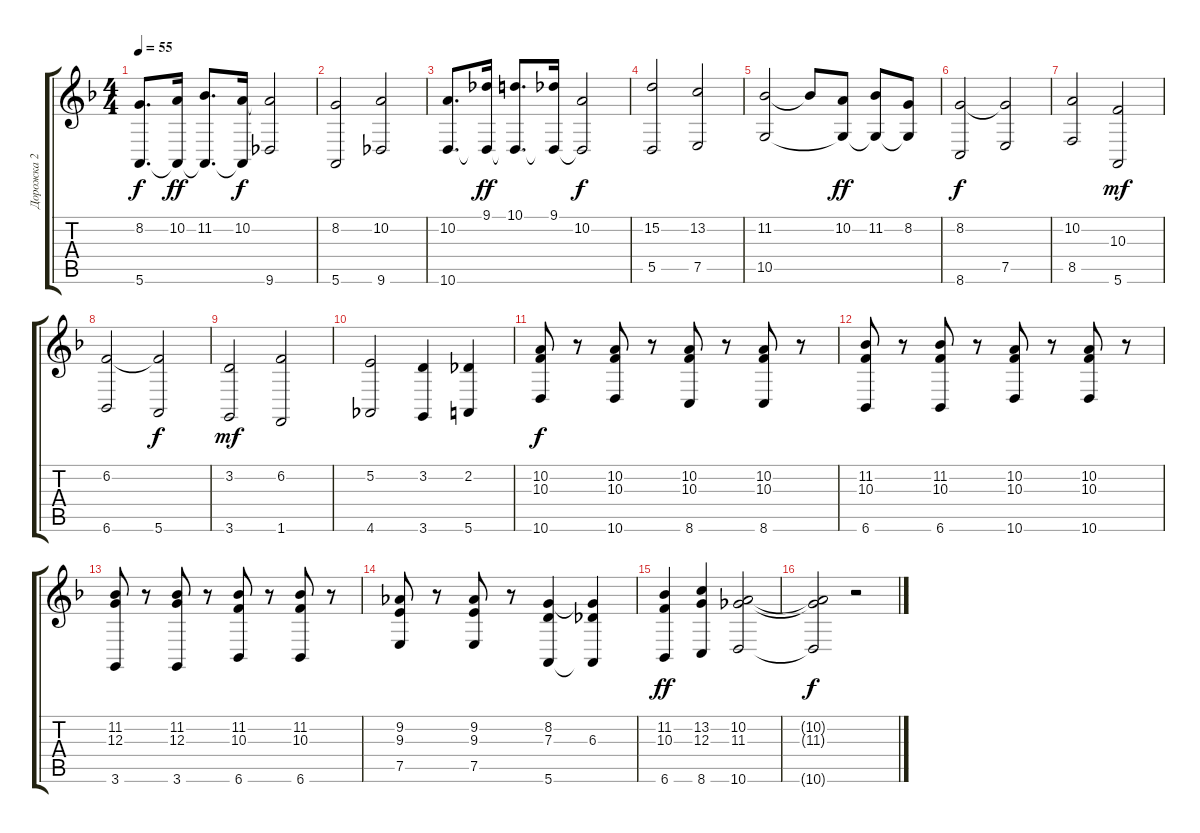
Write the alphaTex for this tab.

\track ("Дорожка 2" "Дорожка 2") {instrument stringensemble2}
\staff {score tabs}
\tuning (E4 B3 G3 D3 A2 E2) {hide}
\ts (4 4)
\tempo 55
\clef g2
\ks dminor
(8.2 5.6).8{d dy f} (10.2 5.6{t}).16{dy ff} (11.2 5.6{t}).8{d} (10.2 5.6{t}).16{dy f} (10.2{t} 9.6).2 |
(8.2 5.6).2 (10.2 9.6).2 |
(10.2 10.6).8{d} (9.1 10.6{t}).16{dy ff} (10.1 10.6{t}).8{d} (9.1 10.6{t}).16 (10.2 10.6{t}).2{dy f} |
(15.2 5.5).2 (13.2 7.5).2 |
(11.2 10.5).2 11.2{t}.8 (10.2 10.5{t}).8{dy ff} (11.2 10.5{t}).8 (8.2 10.5{t}).8 |
(8.2 8.6).2{dy f} (8.2{t} 7.5).2 |
(10.2 8.5).2 (10.3 5.6).2{dy mf} |
(6.2 6.6).2 (6.2{t} 5.6).2{dy f} |
(3.2 3.6).2{dy mf} (6.2 1.6).2 |
(5.2 4.6).2 (3.2 3.6).4 (2.2 5.6).4 |
(10.2 10.3 10.6).8{dy f} r.8 (10.2 10.3 10.6).8 r.8 (10.2 10.3 8.6).8 r.8 (10.2 10.3 8.6).8 r.8 |
(11.2 10.3 6.6).8 r.8 (11.2 10.3 6.6).8 r.8 (10.2 10.3 10.6).8 r.8 (10.2 10.3 10.6).8 r.8 |
(11.2 12.3 3.6).8 r.8 (11.2 12.3 3.6).8 r.8 (11.2 10.3 6.6).8 r.8 (11.2 10.3 6.6).8 r.8 |
(9.2 9.3 7.5).8 r.8 (9.2 9.3 7.5).8 r.8 (8.2 7.3 5.6).4 (8.2{t} 6.3 5.6{t}).4 |
(11.2 10.3 6.6).4{dy ff} (13.2 12.3 8.6).4 (10.2 11.3 10.6).2 |
(10.2{t} 11.3{t} 10.6{t}).2{dy f} r.2
